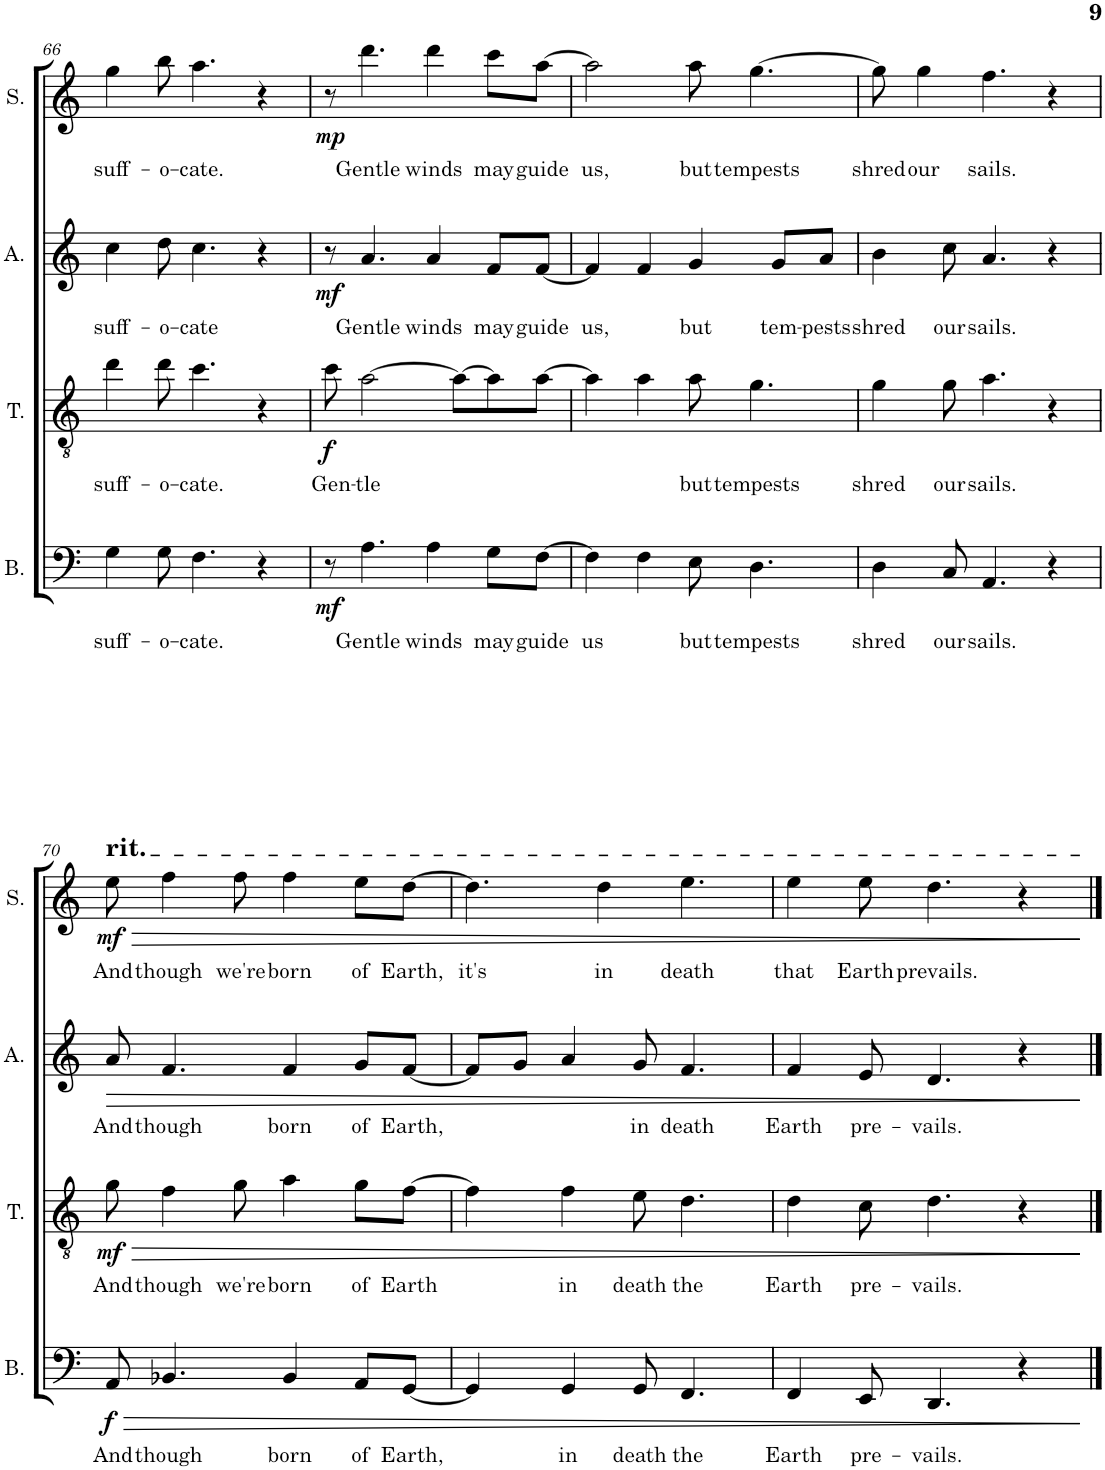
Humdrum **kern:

**kern	**text	**dynam	**kern	**text	**dynam	**kern	**text	**dynam	**kern	**text	**dynam
*part4	*part4	*part4	*part3	*part3	*part3	*part2	*part2	*part2	*part1	*part1	*part1
*staff4	*staff4	*staff4	*staff3	*staff3	*staff3	*staff2	*staff2	*staff2	*staff1	*staff1	*staff1
*I"Bass	*	*	*I"Tenor	*	*	*I"Alto	*	*	*I"Soprano	*	*
*I'B.	*	*	*I'T.	*	*	*I'A.	*	*	*I'S.	*	*
!!LO:PB:g=z
*clefF4	*	*	*clefGv2	*	*	*clefG2	*	*	*clefG2	*	*
*k[]	*	*	*k[]	*	*	*k[]	*	*	*k[]	*	*
*M4/4	*	*	*M4/4	*	*	*M4/4	*	*	*M4/4	*	*
=66	=66	=66	=66	=66	=66	=66	=66	=66	=66	=66	=66
!	!LO:LY:b	!	!	!LO:LY:b	!	!	!LO:LY:b	!	!	!LO:LY:b	!
4G\	suff-	.	4dd\	suff-	.	4cc\	suff-	.	4gg\	suff-	.
!	!LO:LY:b	!	!	!LO:LY:b	!	!	!LO:LY:b	!	!	!LO:LY:b	!
8G\	-o-	.	8dd\	-o-	.	8dd\	-o-	.	8bb\	-o-	.
!	!LO:LY:b	!	!	!LO:LY:b	!	!	!LO:LY:b	!	!	!LO:LY:b	!
4.F\	-cate.	.	4.cc\	-cate.	.	4.cc\	-cate	.	4.aa\	-cate.	.
4r	.	.	4r	.	.	4r	.	.	4r	.	.
=67	=67	=67	=67	=67	=67	=67	=67	=67	=67	=67	=67
!	!	!LO:DY:b	!	!LO:LY:b	!LO:DY:b	!	!	!LO:DY:b	!	!	!LO:DY:b
8r	.	mf	8cc\	Gen-	f	8r	.	mf	8r	.	mp
!	!LO:LY:b	!	!	!LO:LY:b	!	!	!LO:LY:b	!	!	!LO:LY:b	!
4.A\	-Gentle	.	[2a\	-tle	.	4.a/	-Gentle	.	4.ddd\	-Gentle	.
!	!LO:LY:b	!	!	!	!	!	!LO:LY:b	!	!	!LO:LY:b	!
4A\	winds	.	.	.	.	4a/	winds	.	4ddd\	winds	.
.	.	.	8a\L_	.	.	.	.	.	.	.	.
!	!LO:LY:b	!	!	!	!	!	!LO:LY:b	!	!	!LO:LY:b	!
8G\L	may	.	8a\]	.	.	8f/L	may	.	8ccc\L	may	.
!	!LO:LY:b	!	!	!	!	!	!LO:LY:b	!	!	!LO:LY:b	!
[8F\J	guide	.	[8a\J	.	.	[8f/J	guide	.	[8aa\J	guide	.
=68	=68	=68	=68	=68	=68	=68	=68	=68	=68	=68	=68
!	!LO:LY:b	!	!	!	!	!	!LO:LY:b	!	!	!LO:LY:b	!
4F\]	us	.	4a\]	.	.	4f/]	us,	.	2aa\]	us,	.
4F\	.	.	4a\	.	.	4f/	.	.	.	.	.
!	!LO:LY:b	!	!	!LO:LY:b	!	!	!LO:LY:b	!	!	!LO:LY:b	!
8E\	but	.	8a\	but	.	4g/	but	.	8aa\	but	.
!	!LO:LY:b	!	!	!LO:LY:b	!	!	!	!	!	!LO:LY:b	!
4.D\	tempests	.	4.g\	tempests	.	.	.	.	[4.gg\	tempests	.
!	!	!	!	!	!	!	!LO:LY:b	!	!	!	!
.	.	.	.	.	.	8g/L	tem-	.	.	.	.
!	!	!	!	!	!	!	!LO:LY:b	!	!	!	!
.	.	.	.	.	.	8a/J	-pests	.	.	.	.
=69	=69	=69	=69	=69	=69	=69	=69	=69	=69	=69	=69
!	!LO:LY:b	!	!	!LO:LY:b	!	!	!LO:LY:b	!	!	!LO:LY:b	!
4D\	shred	.	4g\	shred	.	4b\	shred	.	8gg\]	shred	.
!	!	!	!	!	!	!	!	!	!	!LO:LY:b	!
.	.	.	.	.	.	.	.	.	4gg\	our	.
!	!LO:LY:b	!	!	!LO:LY:b	!	!	!LO:LY:b	!	!	!	!
8C/	our	.	8g\	our	.	8cc\	our	.	.	.	.
!	!LO:LY:b	!	!	!LO:LY:b	!	!	!LO:LY:b	!	!	!LO:LY:b	!
4.AA/	sails.	.	4.a\	sails.	.	4.a/	sails.	.	4.ff\	sails.	.
4r	.	.	4r	.	.	4r	.	.	4r	.	.
!!LO:LB:g=z
=70	=70	=70	=70	=70	=70	=70	=70	=70	=70	=70	=70
!	!	!	!	!	!	!	!	!	!LO:TX:a:t=rit.	!	!
!	!LO:LY:b	!LO:HP:b	!	!LO:LY:b	!LO:HP:b	!	!LO:LY:b	!LO:HP:b	!	!LO:LY:b	!LO:HP:b
!	!	!LO:DY:n=1:b	!	!	!LO:DY:n=1:b	!	!	!	!	!	!LO:DY:n=1:b
8AA/	And	> f	8g\	And	> mf	8a/	And	>	8ee\	And	> mf
!	!LO:LY:b	!	!	!LO:LY:b	!	!	!LO:LY:b	!	!	!LO:LY:b	!
4.BB-X/	though	.	4f\	though	.	4.f/	though	.	4ff\	though	.
!	!	!	!	!LO:LY:b	!	!	!	!	!	!LO:LY:b	!
.	.	.	8g\	we're	.	.	.	.	8ff\	we're	.
!	!LO:LY:b	!	!	!LO:LY:b	!	!	!LO:LY:b	!	!	!LO:LY:b	!
4BB-/	born	.	4a\	born	.	4f/	born	.	4ff\	born	.
!	!LO:LY:b	!	!	!LO:LY:b	!	!	!LO:LY:b	!	!	!LO:LY:b	!
8AA/L	of	.	8g\L	of	.	8g/L	of	.	8ee\L	of	.
!	!LO:LY:b	!	!	!LO:LY:b	!	!	!LO:LY:b	!	!	!LO:LY:b	!
[8GG/J	Earth,	.	[8f\J	Earth	.	[8f/J	Earth,	.	[8dd\J	Earth,	.
=71	=71	=71	=71	=71	=71	=71	=71	=71	=71	=71	=71
!	!	!	!	!	!	!	!	!	!	!LO:LY:b	!
4GG/]	.	.	4f\]	.	.	8f/L]	.	.	4.dd\]	it's	.
.	.	.	.	.	.	8g/J	.	.	.	.	.
!	!LO:LY:b	!	!	!LO:LY:b	!	!	!	!	!	!	!
4GG/	in	.	4f\	in	.	4a/	.	.	.	.	.
!	!	!	!	!	!	!	!	!	!	!LO:LY:b	!
.	.	.	.	.	.	.	.	.	4dd\	in	.
!	!LO:LY:b	!	!	!LO:LY:b	!	!	!LO:LY:b	!	!	!	!
8GG/	death	.	8e\	death	.	8g/	in	.	.	.	.
!	!LO:LY:b	!	!	!LO:LY:b	!	!	!LO:LY:b	!	!	!LO:LY:b	!
4.FF/	the	.	4.d\	the	.	4.f/	death	.	4.ee\	death	.
=72	=72	=72	=72	=72	=72	=72	=72	=72	=72	=72	=72
!	!LO:LY:b	!	!	!LO:LY:b	!	!	!LO:LY:b	!	!	!LO:LY:b	!
4FF/	Earth	.	4d\	Earth	.	4f/	Earth	.	4ee\	that	.
!	!LO:LY:b	!	!	!LO:LY:b	!	!	!LO:LY:b	!	!	!LO:LY:b	!
8EE/	pre-	.	8c\	pre-	.	8e/	pre-	.	8ee\	Earth	.
!	!LO:LY:b	!	!	!LO:LY:b	!	!	!LO:LY:b	!	!	!LO:LY:b	!
4.DD/	-vails.	.	4.d\	-vails.	.	4.d/	-vails.	.	4.dd\	prevails.	.
4r	.	.	4r	.	.	4r	.	.	4r	.	.
.	.	]	.	.	]	.	.	]	.	.	]
==	==	==	==	==	==	==	==	==	==	==	==
*-	*-	*-	*-	*-	*-	*-	*-	*-	*-	*-	*-
